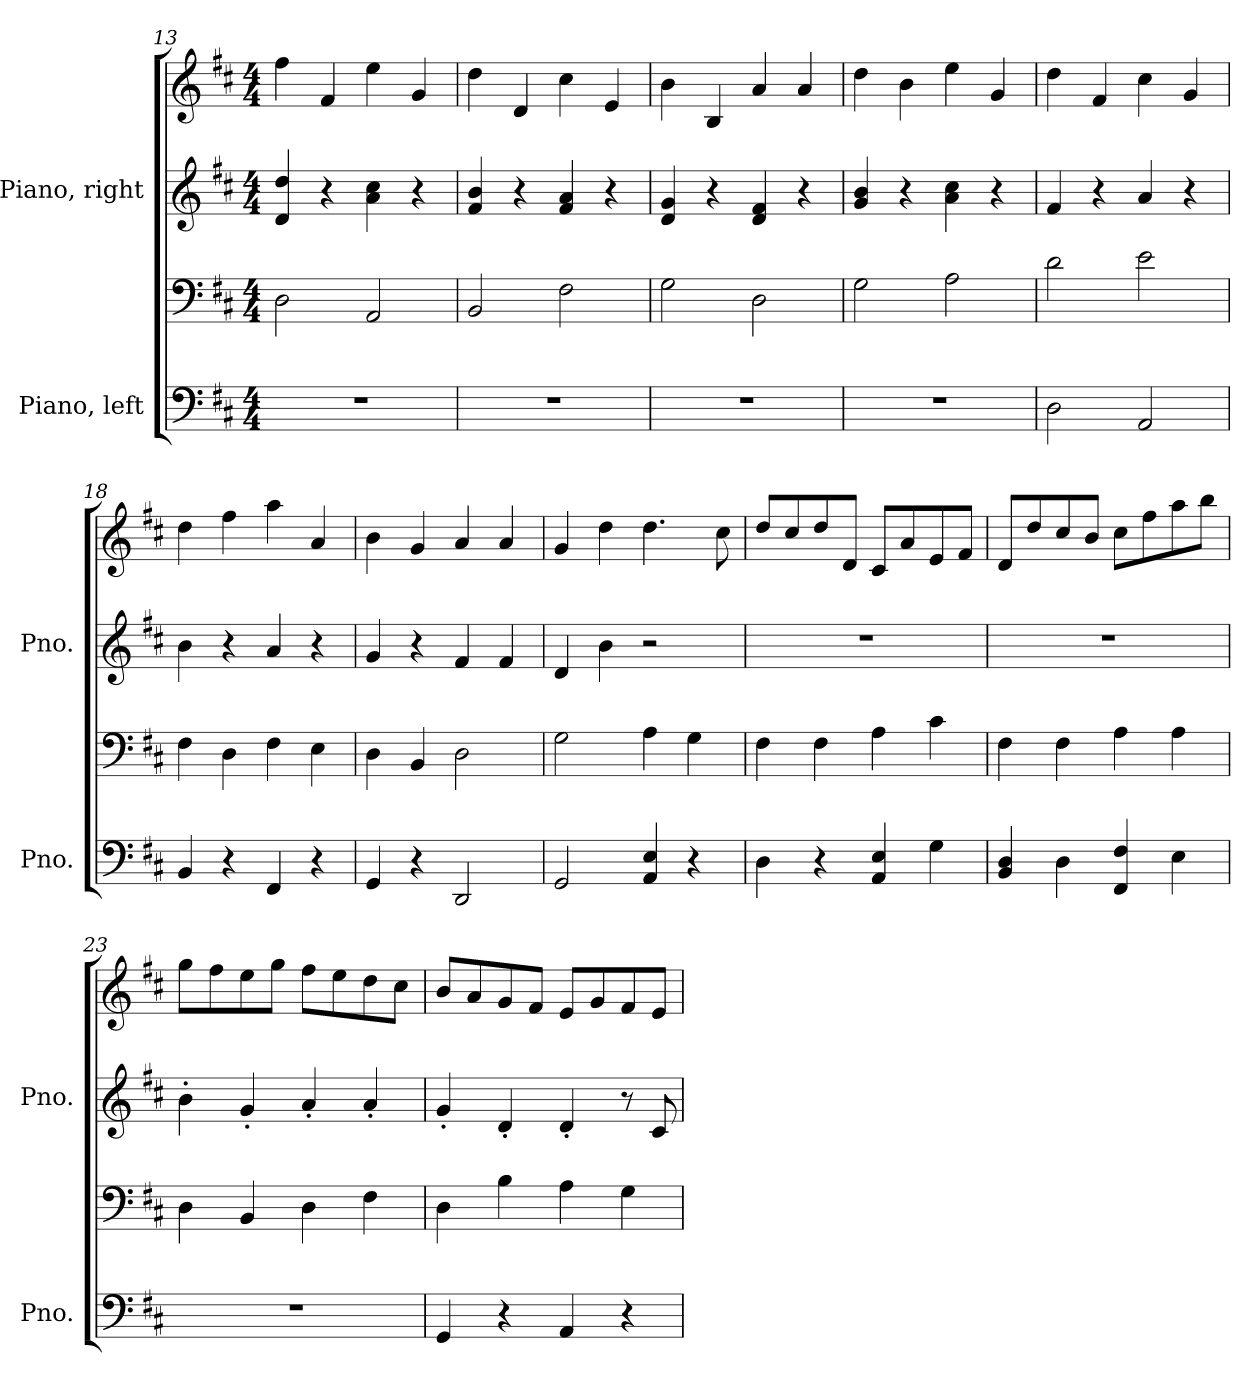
**kern	**kern	**kern	**kern
*part2	*part2	*part1	*part1
*staff4	*staff3	*staff2	*staff1
*I"Piano, left	*	*I"Piano, right	*
*I'Pno.	*	*I'Pno.	*
*clefF4	*clefF4	*clefG2	*clefG2
*k[f#c#]	*k[f#c#]	*k[f#c#]	*k[f#c#]
*M4/4	*M4/4	*M4/4	*M4/4
=13	=13	=13	=13
1r	2D\	4d/ 4dd/	4ff#\
.	.	4r	4f#/
.	2AA/	4a\ 4cc#\	4ee\
.	.	4r	4g/
=14	=14	=14	=14
1r	2BB/	4f#/ 4b/	4dd\
.	.	4r	4d/
.	2F#\	4f#/ 4a/	4cc#\
.	.	4r	4e/
=15	=15	=15	=15
1r	2G\	4d/ 4g/	4b\
.	.	4r	4B/
.	2D\	4d/ 4f#/	4a/
.	.	4r	4a/
=16	=16	=16	=16
1r	2G\	4g/ 4b/	4dd\
.	.	4r	4b\
.	2A\	4a\ 4cc#\	4ee\
.	.	4r	4g/
=17	=17	=17	=17
2D\	2d\	4f#/	4dd\
.	.	4r	4f#/
2AA/	2e\	4a/	4cc#\
.	.	4r	4g/
=18	=18	=18	=18
4BB/	4F#\	4b\	4dd\
4r	4D\	4r	4ff#\
4FF#/	4F#\	4a/	4aa\
4r	4E\	4r	4a/
!!LO:LB:g=z
=19	=19	=19	=19
4GG/	4D\	4g/	4b\
4r	4BB/	4r	4g/
2DD/	2D\	4f#/	4a/
.	.	4f#/	4a/
=20	=20	=20	=20
2GG/	2G\	4d/	4g/
.	.	4b\	4dd\
4AA/ 4E/	4A\	2r	4.dd\
4r	4G\	.	.
.	.	.	8cc#\
=21	=21	=21	=21
4D\	4F#\	1r	8dd/L
.	.	.	8cc#/
4r	4F#\	.	8dd/
.	.	.	8d/J
4AA/ 4E/	4A\	.	8c#/L
.	.	.	8a/
4G\	4c#\	.	8e/
.	.	.	8f#/J
=22	=22	=22	=22
4BB/ 4D/	4F#\	1r	8d/L
.	.	.	8dd/
4D\	4F#\	.	8cc#/
.	.	.	8b/J
4FF#/ 4F#/	4A\	.	8cc#\L
.	.	.	8ff#\
4E\	4A\	.	8aa\
.	.	.	8bb\J
=23	=23	=23	=23
1r	4D\	4b'\	8gg\L
.	.	.	8ff#\
.	4BB/	4g'/	8ee\
.	.	.	8gg\J
.	4D\	4a'/	8ff#\L
.	.	.	8ee\
.	4F#\	4a'/	8dd\
.	.	.	8cc#\J
!!LO:LB:g=z
=24	=24	=24	=24
4GG/	4D\	4g'/	8b/L
.	.	.	8a/
4r	4B\	4d'/	8g/
.	.	.	8f#/J
4AA/	4A\	4d'/	8e/L
.	.	.	8g/
4r	4G\	8r	8f#/
.	.	8c#/	8e/J
=	=	=	=
*-	*-	*-	*-
